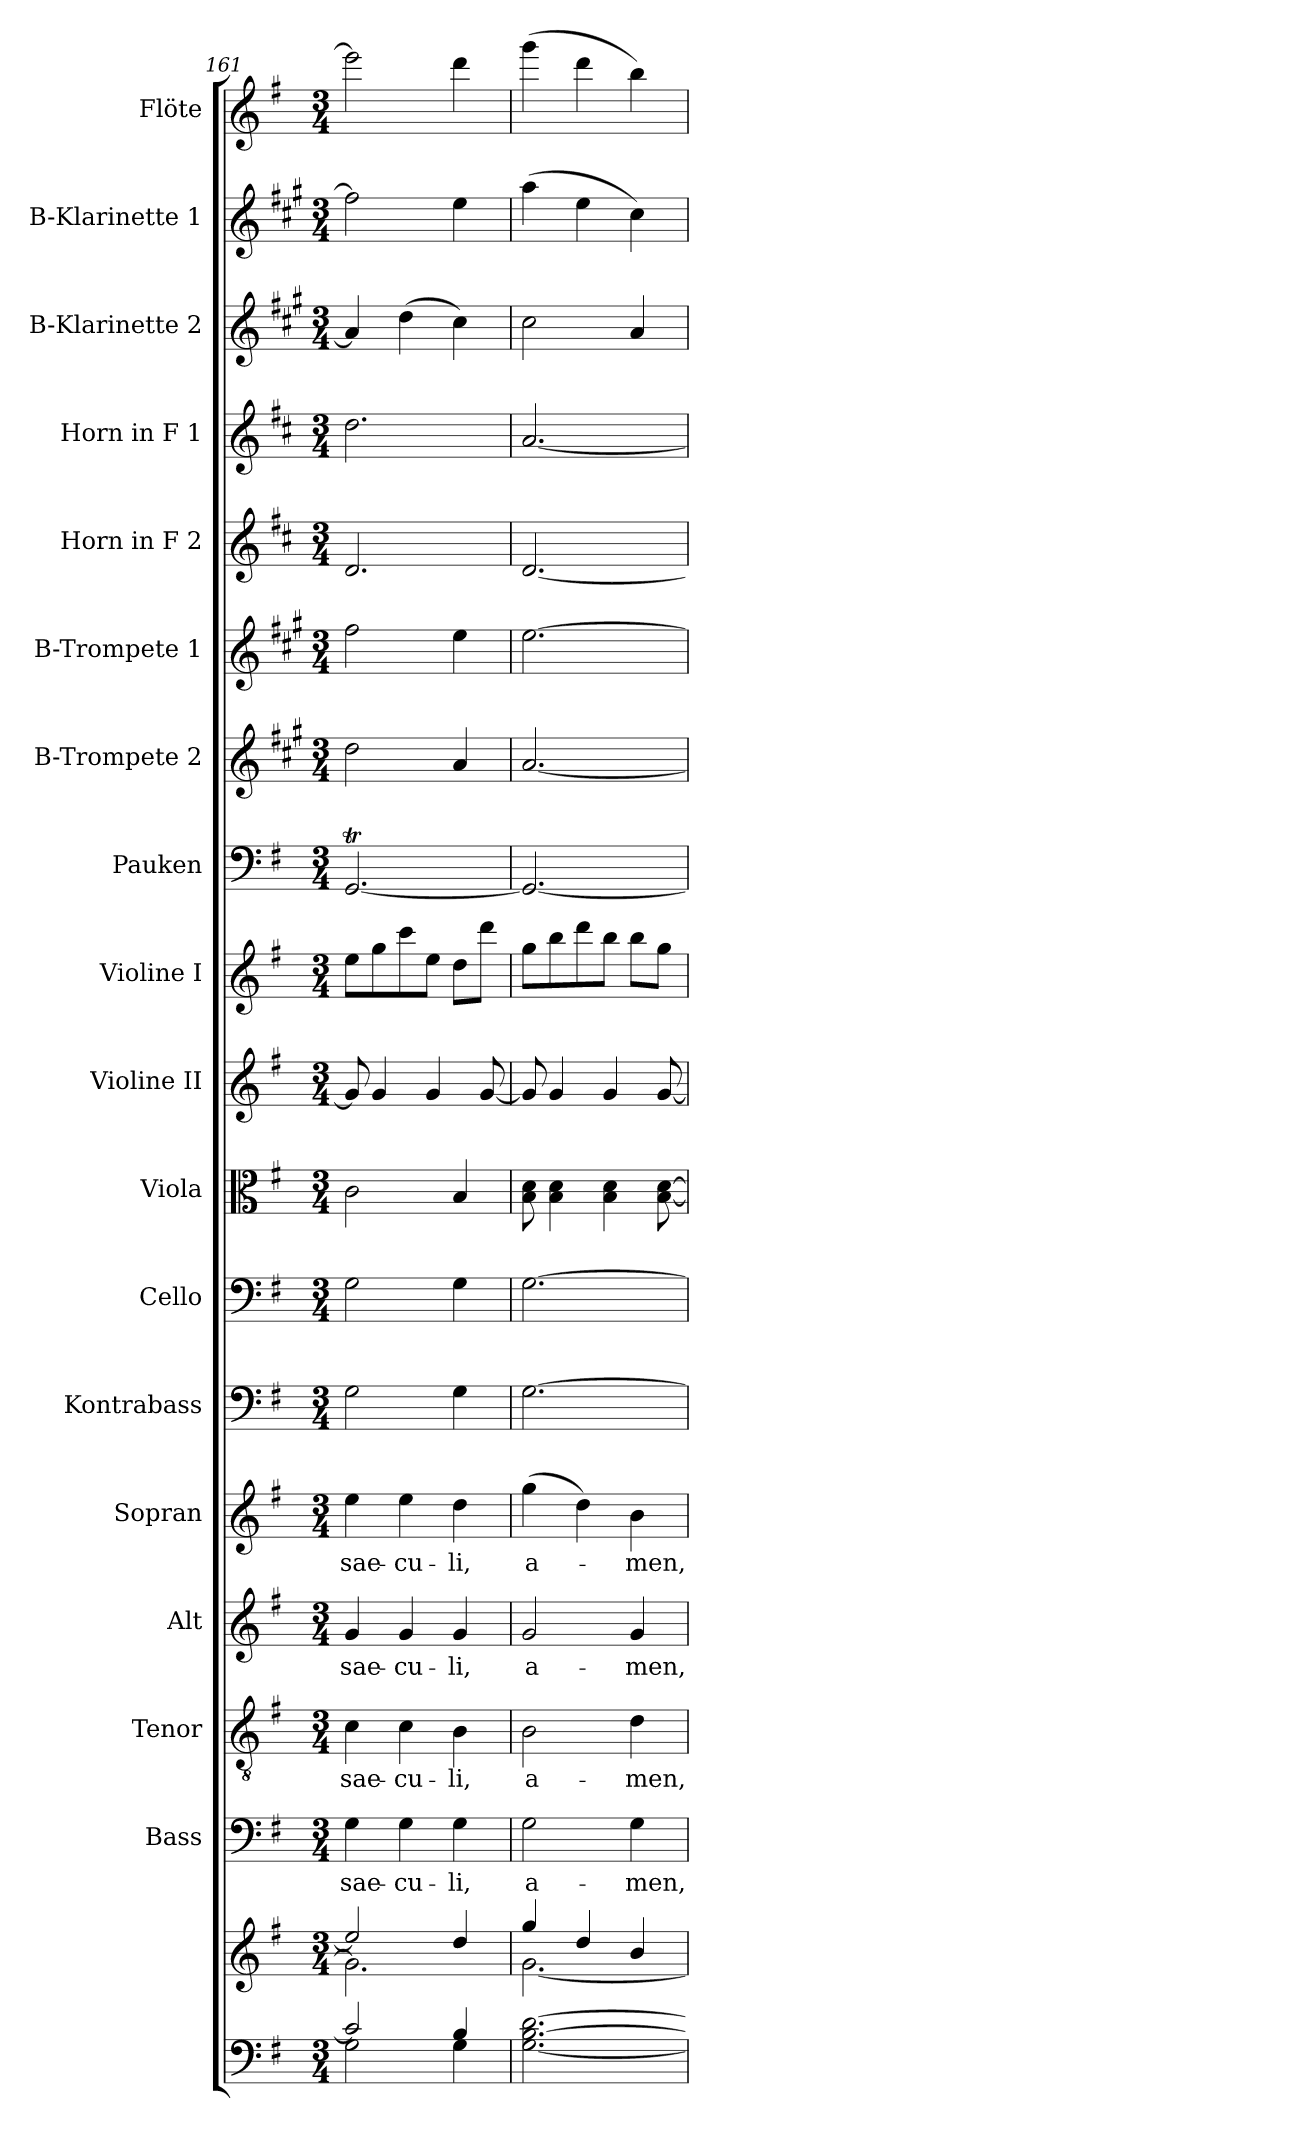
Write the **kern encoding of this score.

**kern	**kern	**kern	**text	**kern	**text	**kern	**text	**kern	**text	**kern	**kern	**kern	**kern	**kern	**kern	**kern	**kern	**kern	**kern	**kern	**kern	**kern
*part18	*part18	*part17	*part17	*part16	*part16	*part15	*part15	*part14	*part14	*part13	*part12	*part11	*part10	*part9	*part8	*part7	*part6	*part5	*part4	*part3	*part2	*part1
*staff19	*staff18	*staff17	*staff17	*staff16	*staff16	*staff15	*staff15	*staff14	*staff14	*staff13	*staff12	*staff11	*staff10	*staff9	*staff8	*staff7	*staff6	*staff5	*staff4	*staff3	*staff2	*staff1
*	*	*I"Bass	*	*I"Tenor	*	*I"Alt	*	*I"Sopran	*	*I"Kontrabass	*I"Cello	*I"Viola	*I"Violine II	*I"Violine I	*I"Pauken	*I"B-Trompete 2	*I"B-Trompete 1	*I"Horn in F 2	*I"Horn in F 1	*I"B-Klarinette 2	*I"B-Klarinette 1	*I"Flöte
*	*	*I'B.	*	*I'T.	*	*I'A.	*	*I'S.	*	*I'Kb.	*	*I'Vla.	*I'Vl. II	*I'Vl. I	*I'Pk.	*I'Trp. 2	*I'Trp. 1	*	*	*I'Kl. 2	*I'Kl. 1	*I'Fl.
!!LO:PB:g=z
*clefF4	*clefG2	*clefF4	*	*clefGv2	*	*clefG2	*	*clefG2	*	*clefF4	*clefF4	*clefC3	*clefG2	*clefG2	*clefF4	*clefG2	*clefG2	*clefG2	*clefG2	*clefG2	*clefG2	*clefG2
*	*	*	*	*	*	*	*	*	*	*ITrd7c12	*	*	*	*	*	*ITrd1c2	*ITrd1c2	*ITrd4c7	*ITrd4c7	*ITrd1c2	*ITrd1c2	*
*k[f#]	*k[f#]	*k[f#]	*	*k[f#]	*	*k[f#]	*	*k[f#]	*	*k[f#]	*k[f#]	*k[f#]	*k[f#]	*k[f#]	*k[f#]	*k[f#]	*k[f#]	*k[f#]	*k[f#]	*k[f#]	*k[f#]	*k[f#]
*G:	*G:	*G:	*	*G:	*	*G:	*	*G:	*	*G:	*G:	*G:	*G:	*G:	*G:	*G:	*G:	*G:	*G:	*G:	*G:	*G:
*M3/4	*M3/4	*M3/4	*	*M3/4	*	*M3/4	*	*M3/4	*	*M3/4	*M3/4	*M3/4	*M3/4	*M3/4	*M3/4	*M3/4	*M3/4	*M3/4	*M3/4	*M3/4	*M3/4	*M3/4
=161	=161	=161	=161	=161	=161	=161	=161	=161	=161	=161	=161	=161	=161	=161	=161	=161	=161	=161	=161	=161	=161	=161
*^	*^	*	*	*	*	*	*	*	*	*	*	*	*	*	*	*	*	*	*	*	*	*
!	!	!	!	!	!LO:LY:b	!	!LO:LY:b	!	!LO:LY:b	!	!LO:LY:b	!	!	!	!	!	!	!	!	!	!	!	!	!
2c/]	2G\	2ee/]	2.g\]	4G\	sae-	4c\	sae-	4g/	sae-	4ee\	sae-	2GG\	2G\	2c\	8g/]	8ee\L	[2.GGT/	2cc\	2ee\	2.G/	2.g\	4g/]	2ee\]	2eee\]
.	.	.	.	.	.	.	.	.	.	.	.	.	.	.	4g/	8gg\	.	.	.	.	.	.	.	.
!	!	!	!	!	!LO:LY:b	!	!LO:LY:b	!	!LO:LY:b	!	!LO:LY:b	!	!	!	!	!	!	!	!	!	!	!	!	!
.	.	.	.	4G\	-cu-	4c\	-cu-	4g/	-cu-	4ee\	-cu-	.	.	.	.	8ccc\	.	.	.	.	.	(>4cc\	.	.
.	.	.	.	.	.	.	.	.	.	.	.	.	.	.	4g/	8ee\J	.	.	.	.	.	.	.	.
!	!	!	!	!	!LO:LY:b	!	!LO:LY:b	!	!LO:LY:b	!	!LO:LY:b	!	!	!	!	!	!	!	!	!	!	!	!	!
4B/	4G\	4dd/	.	4G\	-li,	4B\	-li,	4g/	-li,	4dd\	-li,	4GG\	4G\	4B/	.	8dd\L	.	4g/	4dd\	.	.	4b\)	4dd\	4ddd\
.	.	.	.	.	.	.	.	.	.	.	.	.	.	.	[8g/	8ddd\J	.	.	.	.	.	.	.	.
*v	*v	*	*	*	*	*	*	*	*	*	*	*	*	*	*	*	*	*	*	*	*	*	*	*
=162	=162	=162	=162	=162	=162	=162	=162	=162	=162	=162	=162	=162	=162	=162	=162	=162	=162	=162	=162	=162	=162	=162	=162
!	!	!	!	!LO:LY:b	!	!LO:LY:b	!	!LO:LY:b	!	!LO:LY:b	!	!	!	!	!	!	!	!	!	!	!	!	!
[2.G\ [2.B\ [2.d\	4gg/	[<2.g\	2G\	a-	2B\	a-	2g/	a-	(>4gg\	a-	[2.GG\	[2.G\	8B\ 8d\	8g/]	8gg\L	2.GG/_	[2.g/	[2.dd\	[2.G/	[2.d/	2b\	(>4gg\	(>4ggg\
.	.	.	.	.	.	.	.	.	.	.	.	.	4B\ 4d\	4g/	8bb\	.	.	.	.	.	.	.	.
.	4dd/	.	.	.	.	.	.	.	4dd\)	.	.	.	.	.	8ddd\	.	.	.	.	.	.	4dd\	4ddd\
.	.	.	.	.	.	.	.	.	.	.	.	.	4B\ 4d\	4g/	8bb\J	.	.	.	.	.	.	.	.
!	!	!	!	!LO:LY:b	!	!LO:LY:b	!	!LO:LY:b	!	!LO:LY:b	!	!	!	!	!	!	!	!	!	!	!	!	!
.	4b/	.	4G\	-men,	4d\	-men,	4g/	-men,	4b\	-men,	.	.	.	.	8bb\L	.	.	.	.	.	4g/	4b\)	4bb\)
.	.	.	.	.	.	.	.	.	.	.	.	.	[8B\ [8d\	[8g/	8gg\J	.	.	.	.	.	.	.	.
*	*v	*v	*	*	*	*	*	*	*	*	*	*	*	*	*	*	*	*	*	*	*	*	*
=	=	=	=	=	=	=	=	=	=	=	=	=	=	=	=	=	=	=	=	=	=	=
*-	*-	*-	*-	*-	*-	*-	*-	*-	*-	*-	*-	*-	*-	*-	*-	*-	*-	*-	*-	*-	*-	*-
